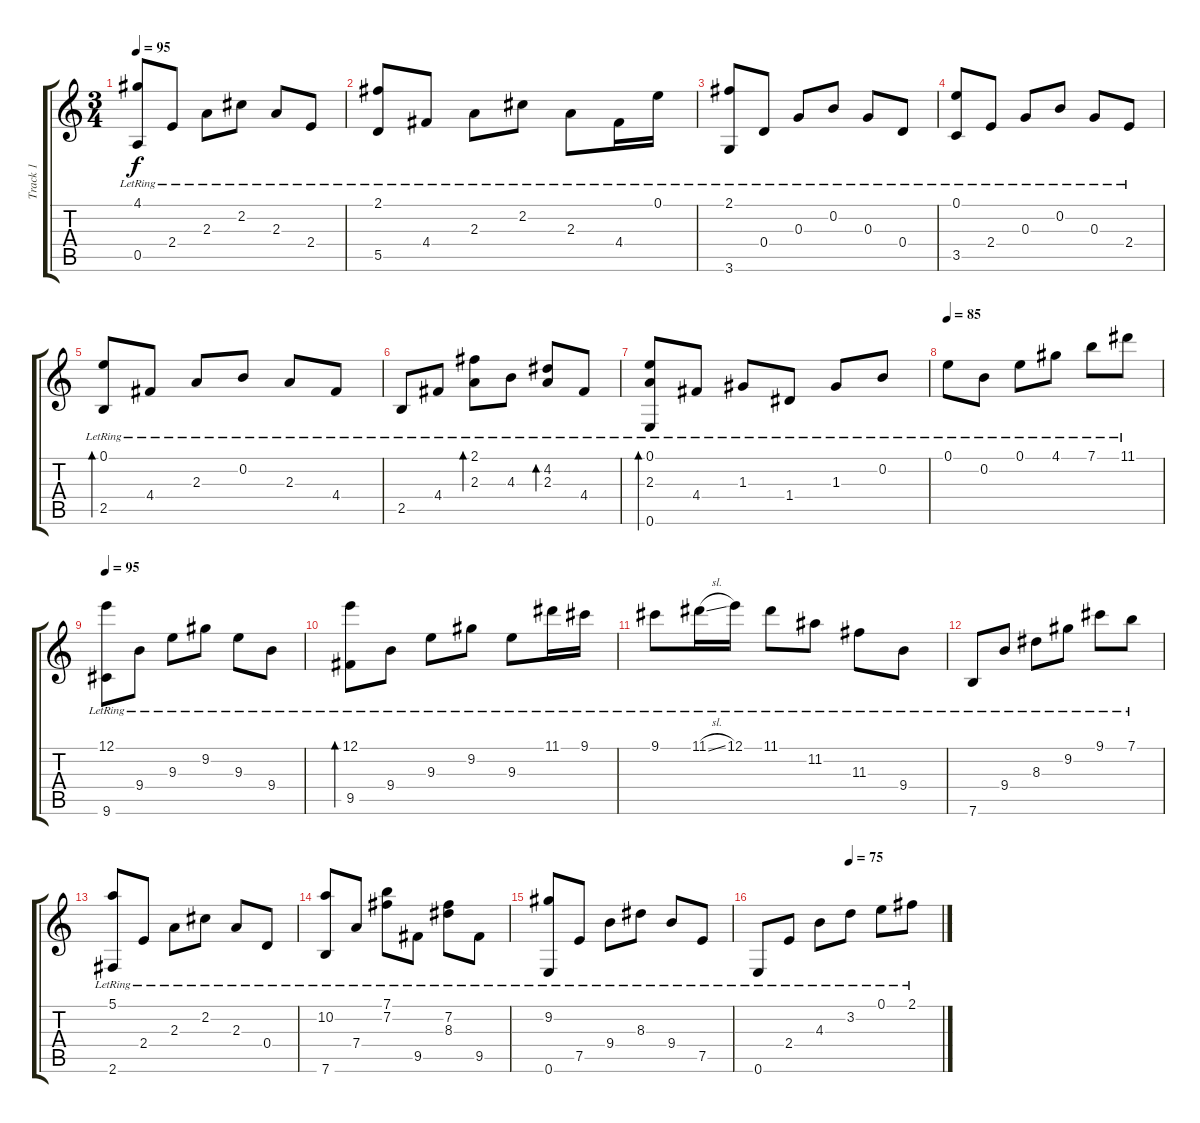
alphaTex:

\track ("Track 1" "Track 1") {instrument acousticguitarnylon}
\staff {score tabs}
\tuning (E4 B3 G3 D3 A2 E2) {hide}
\ts (3 4)
\tempo 95
\clef g2
\ks c
(4.1{lr} 0.5{lr}).8{dy f} 2.4{lr}.8 2.3{lr}.8 2.2{lr}.8 2.3{lr}.8 2.4{lr}.8 |
(2.1{lr} 5.5{lr}).8 4.4{lr}.8 2.3{lr}.8 2.2{lr}.8 2.3{lr}.8 4.4{lr}.16 0.1{lr}.16 |
(2.1{lr} 3.6{lr}).8 0.4{lr}.8 0.3{lr}.8 0.2{lr}.8 0.3{lr}.8 0.4{lr}.8 |
(0.1{lr} 3.5{lr}).8 2.4{lr}.8 0.3{lr}.8 0.2{lr}.8 0.3{lr}.8 2.4{lr}.8 |
(0.1{lr} 2.5{lr}).8{bd 240} 4.4{lr}.8 2.3{lr}.8 0.2{lr}.8 2.3{lr}.8 4.4{lr}.8 |
2.5{lr}.8 4.4{lr}.8 (2.1{lr} 2.3{lr}).8{bd 240} 4.3{lr}.8 (4.2{lr} 2.3{lr}).8{bd 240} 4.4{lr}.8 |
(0.1{lr} 2.3{lr} 0.6{lr}).8{bd 240} 4.4{lr}.8 1.3{lr}.8 1.4{lr}.8 1.3{lr}.8 0.2{lr}.8 |
\tempo 85
0.1{lr}.8 0.2{lr}.8 0.1{lr}.8 4.1{lr}.8 7.1{lr}.8 11.1{lr}.8 |
\tempo 95
(12.1{lr} 9.6{lr}).8 9.4{lr}.8 9.3{lr}.8 9.2{lr}.8 9.3{lr}.8 9.4{lr}.8 |
(12.1{lr} 9.5{lr}).8{bd 240} 9.4{lr}.8 9.3{lr}.8 9.2{lr}.8 9.3{lr}.8 11.1{lr}.16 9.1{lr}.16 |
9.1{lr}.8 11.1{sl lr}.16 12.1{lr}.16 11.1{lr}.8 11.2{lr}.8 11.3{lr}.8 9.4{lr}.8 |
7.6{lr}.8 9.4{lr}.8 8.3{lr}.8 9.2{lr}.8 9.1{lr}.8 7.1{lr}.8 |
(5.1{lr} 2.6{lr}).8 2.4{lr}.8 2.3{lr}.8 2.2{lr}.8 2.3{lr}.8 0.4{lr}.8 |
(10.2{lr} 7.6{lr}).8 7.4{lr}.8 (7.1{lr} 7.2{lr}).8 9.5{lr}.8 (7.2{lr} 8.3{lr}).8 9.5{lr}.8 |
(9.2{lr} 0.6{lr}).8 7.5{lr}.8 9.4{lr}.8 8.3{lr}.8 9.4{lr}.8 7.5{lr}.8 |
\tempo (75 0.5)
0.6{lr}.8 2.4{lr}.8 4.3{lr}.8 3.2{lr}.8 0.1{lr}.8 2.1{lr}.8
